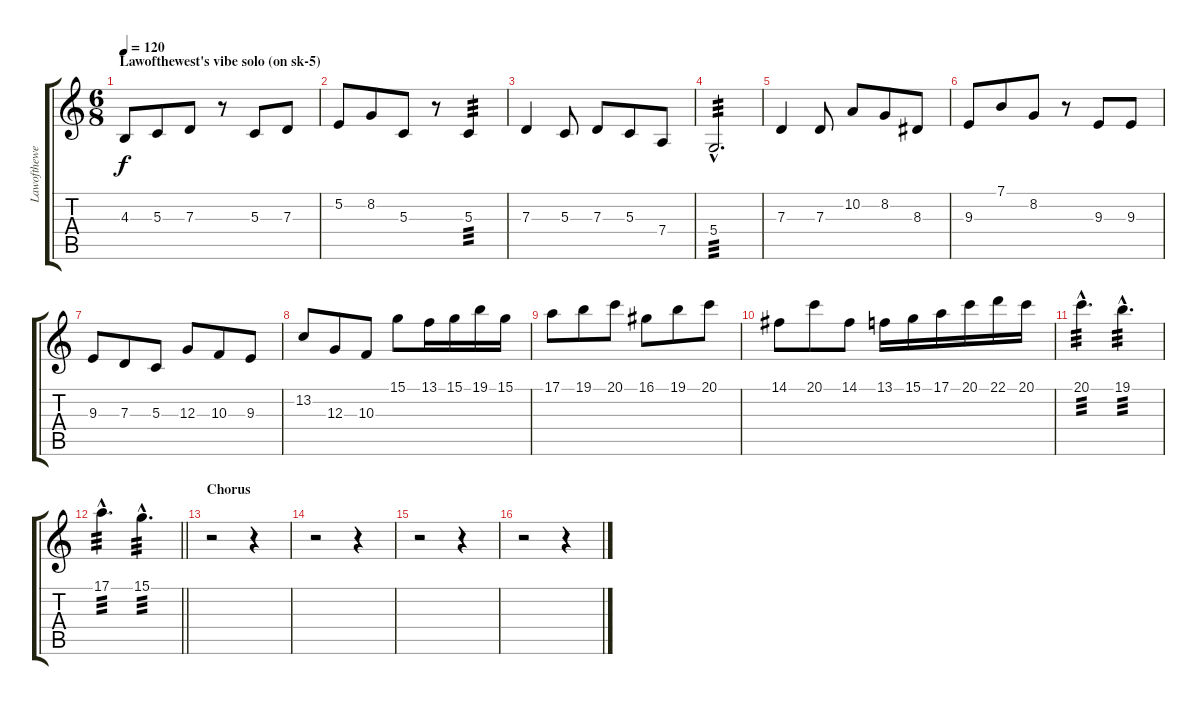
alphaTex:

\track ("Lawofthewest (casio sk-5)" "Lawofthewe") {instrument stringensemble1}
\staff {score tabs}
\tuning (E4 B3 G3 D3 A2 E2) {hide}
\ts (6 8)
\section ("" "Lawofthewest's vibe solo (on sk-5)")
\tempo 120
\clef g2
\ks c
4.3.8{dy f instrument vibraphone} 5.3.8 7.3.8 r.8 5.3.8 7.3.8 |
5.2.8 8.2.8 5.3.8 r.8 5.3.4{tp 3} |
7.3.4 5.3.8 7.3.8 5.3.8 7.4.8 |
5.4{hac}.2{d tp 3} |
7.3.4 7.3.8 10.2.8 8.2.8 8.3.8 |
9.3.8 7.1.8 8.2.8 r.8 9.3.8 9.3.8 |
9.3.8 7.3.8 5.3.8 12.3.8 10.3.8 9.3.8 |
13.2.8 12.3.8 10.3.8 15.1.8 13.1.16 15.1.16 19.1.16 15.1.16 |
17.1.8 19.1.8 20.1.8 16.1.8 19.1.8 20.1.8 |
14.1.8 20.1.8 14.1.8 13.1.16 15.1.16 17.1.16 20.1.16 22.1.16 20.1.16 |
20.1{hac}.4{d tp 3} 19.1{hac}.4{d tp 3} |
\barLineRight lightlight
17.1{hac}.4{d tp 3} 15.1{hac}.4{d tp 3} |
\section ("" "Chorus")
r.2 r.4 |
r.2 r.4 |
r.2 r.4 |
r.2 r.4
